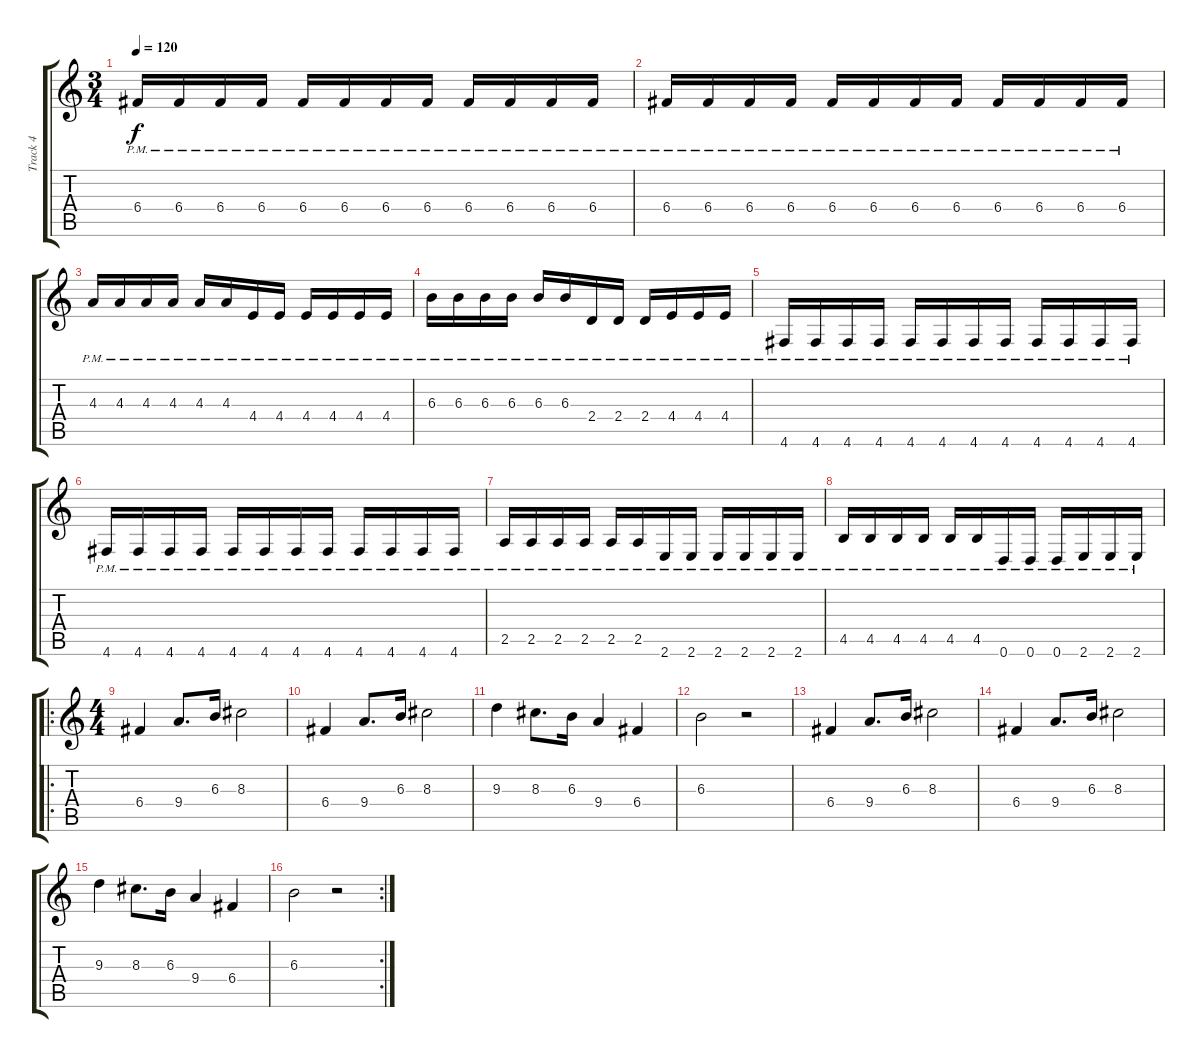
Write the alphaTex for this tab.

\track ("Track 4" "Track 4") {instrument distortionguitar}
\staff {score tabs}
\tuning (D4 A3 F3 C3 G2 D2) {hide}
\ts (3 4)
\tempo 120
\clef g2
\ks c
6.4{pm}.16{dy f} 6.4{pm}.16 6.4{pm}.16 6.4{pm}.16 6.4{pm}.16 6.4{pm}.16 6.4{pm}.16 6.4{pm}.16 6.4{pm}.16 6.4{pm}.16 6.4{pm}.16 6.4{pm}.16 |
6.4{pm}.16 6.4{pm}.16 6.4{pm}.16 6.4{pm}.16 6.4{pm}.16 6.4{pm}.16 6.4{pm}.16 6.4{pm}.16 6.4{pm}.16 6.4{pm}.16 6.4{pm}.16 6.4{pm}.16 |
4.3{pm}.16 4.3{pm}.16 4.3{pm}.16 4.3{pm}.16 4.3{pm}.16 4.3{pm}.16 4.4{pm}.16 4.4{pm}.16 4.4{pm}.16 4.4{pm}.16 4.4{pm}.16 4.4{pm}.16 |
6.3{pm}.16 6.3{pm}.16 6.3{pm}.16 6.3{pm}.16 6.3{pm}.16 6.3{pm}.16 2.4{pm}.16 2.4{pm}.16 2.4{pm}.16 4.4{pm}.16 4.4{pm}.16 4.4{pm}.16 |
4.6{pm}.16 4.6{pm}.16 4.6{pm}.16 4.6{pm}.16 4.6{pm}.16 4.6{pm}.16 4.6{pm}.16 4.6{pm}.16 4.6{pm}.16 4.6{pm}.16 4.6{pm}.16 4.6{pm}.16 |
4.6{pm}.16 4.6{pm}.16 4.6{pm}.16 4.6{pm}.16 4.6{pm}.16 4.6{pm}.16 4.6{pm}.16 4.6{pm}.16 4.6{pm}.16 4.6{pm}.16 4.6{pm}.16 4.6{pm}.16 |
2.5{pm}.16 2.5{pm}.16 2.5{pm}.16 2.5{pm}.16 2.5{pm}.16 2.5{pm}.16 2.6{pm}.16 2.6{pm}.16 2.6{pm}.16 2.6{pm}.16 2.6{pm}.16 2.6{pm}.16 |
4.5{pm}.16 4.5{pm}.16 4.5{pm}.16 4.5{pm}.16 4.5{pm}.16 4.5{pm}.16 0.6{pm}.16 0.6{pm}.16 0.6{pm}.16 2.6{pm}.16 2.6{pm}.16 2.6{pm}.16 |
\ro
\ts (4 4)
6.4.4 9.4.8{d} 6.3.16 8.3.2 |
6.4.4 9.4.8{d} 6.3.16 8.3.2 |
9.3.4 8.3.8{d} 6.3.16 9.4.4 6.4.4 |
6.3.2 r.2 |
6.4.4 9.4.8{d} 6.3.16 8.3.2 |
6.4.4 9.4.8{d} 6.3.16 8.3.2 |
9.3.4 8.3.8{d} 6.3.16 9.4.4 6.4.4 |
\rc 2
6.3.2 r.2
